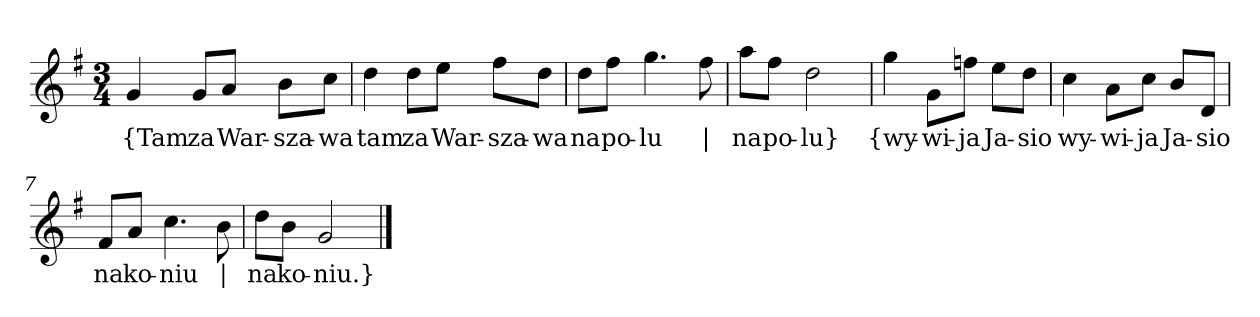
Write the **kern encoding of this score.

**kern	**text
*part1	*part1
*staff1	*staff1
*clefG2	*
*k[f#]	*
*G:	*
*M3/4	*
=	=
4g	{Tam
8g/L	za
8a/J	War-
8b\L	-sza-
8cc\J	-wa
=2	=2
4dd	tam
8dd\L	za
8ee\J	War-
8ff#\L	-sza-
8dd\J	-wa
=3	=3
8dd\L	na
8ff#\J	po-
4.gg	-lu
8ff#	|
=4	=4
8aa\L	na
8ff#\J	po-
2dd	-lu}
=5y	=5y
4gg	{wy-
8g\L	-wi-
8ffn\J	-ja
8ee\L	Ja-
8dd\J	-sio
=6	=6
4cc	wy-
8a\L	-wi-
8cc\J	-ja
8b/L	Ja-
8d/J	-sio
=7	=7
8f#/L	na
8a/J	ko-
4.cc	-niu
8b	|
=8	=8
8dd\L	na
8b\J	ko-
2g	-niu.}
==	==
*-	*-
